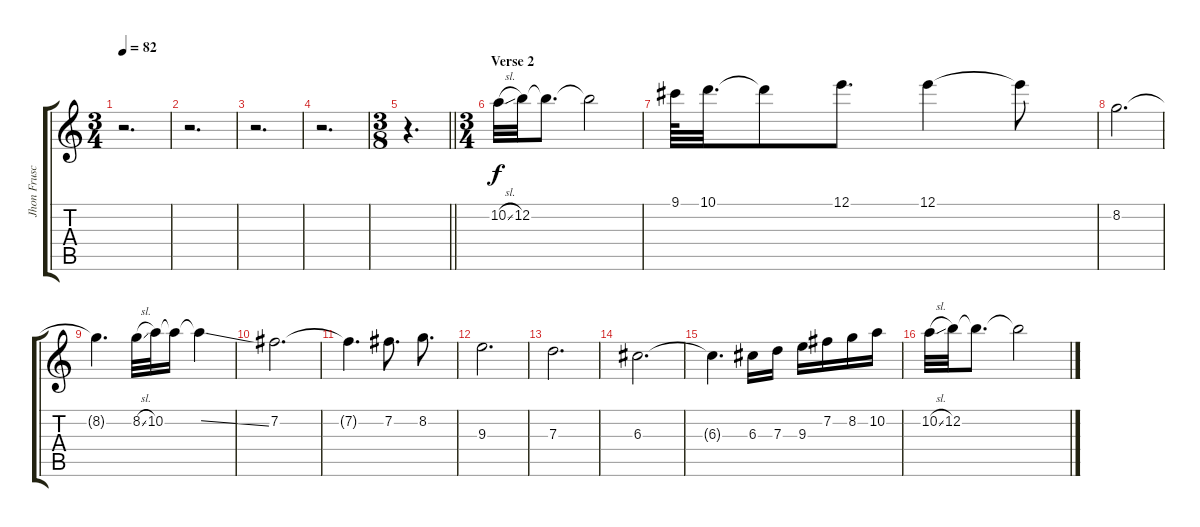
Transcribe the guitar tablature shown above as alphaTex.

\track ("Jhon Frusciante" "Jhon Frusc") {instrument overdrivenguitar}
\staff {score tabs}
\tuning (E4 B3 G3 D3 A2 E2) {hide}
\ts (3 4)
\tempo 82
\clef g2
\ks c
r.2{d dy f} |
r.2{d} |
r.2{d} |
r.2{d} |
\ts (3 8)
\barLineRight lightlight
r.4{d} |
\ts (3 4)
\section ("" "Verse 2")
10.2{sl}.32 12.2.32 12.2{t}.8{d} 12.2{t}.2 |
9.1.64 10.1.32{d} 10.1{t}.8 12.1.8{d} 12.1.4 12.1{t}.8 |
8.2.2{d} |
8.2{t}.4{d} 8.2{sl}.32 10.2.32 10.2{t}.16 10.2{ss t}.4 |
7.2.2{d} |
7.2{t}.4{d} 7.2.8{d} 8.2.8{d} |
9.3.2{d} |
7.3.2{d} |
6.3.2{d} |
6.3{t}.4{d} 6.3.16 7.3.16 9.3.16 7.2.16 8.2.16 10.2.16 |
10.2{sl}.32 12.2.32 12.2{t}.8{d} 12.2{t}.2
